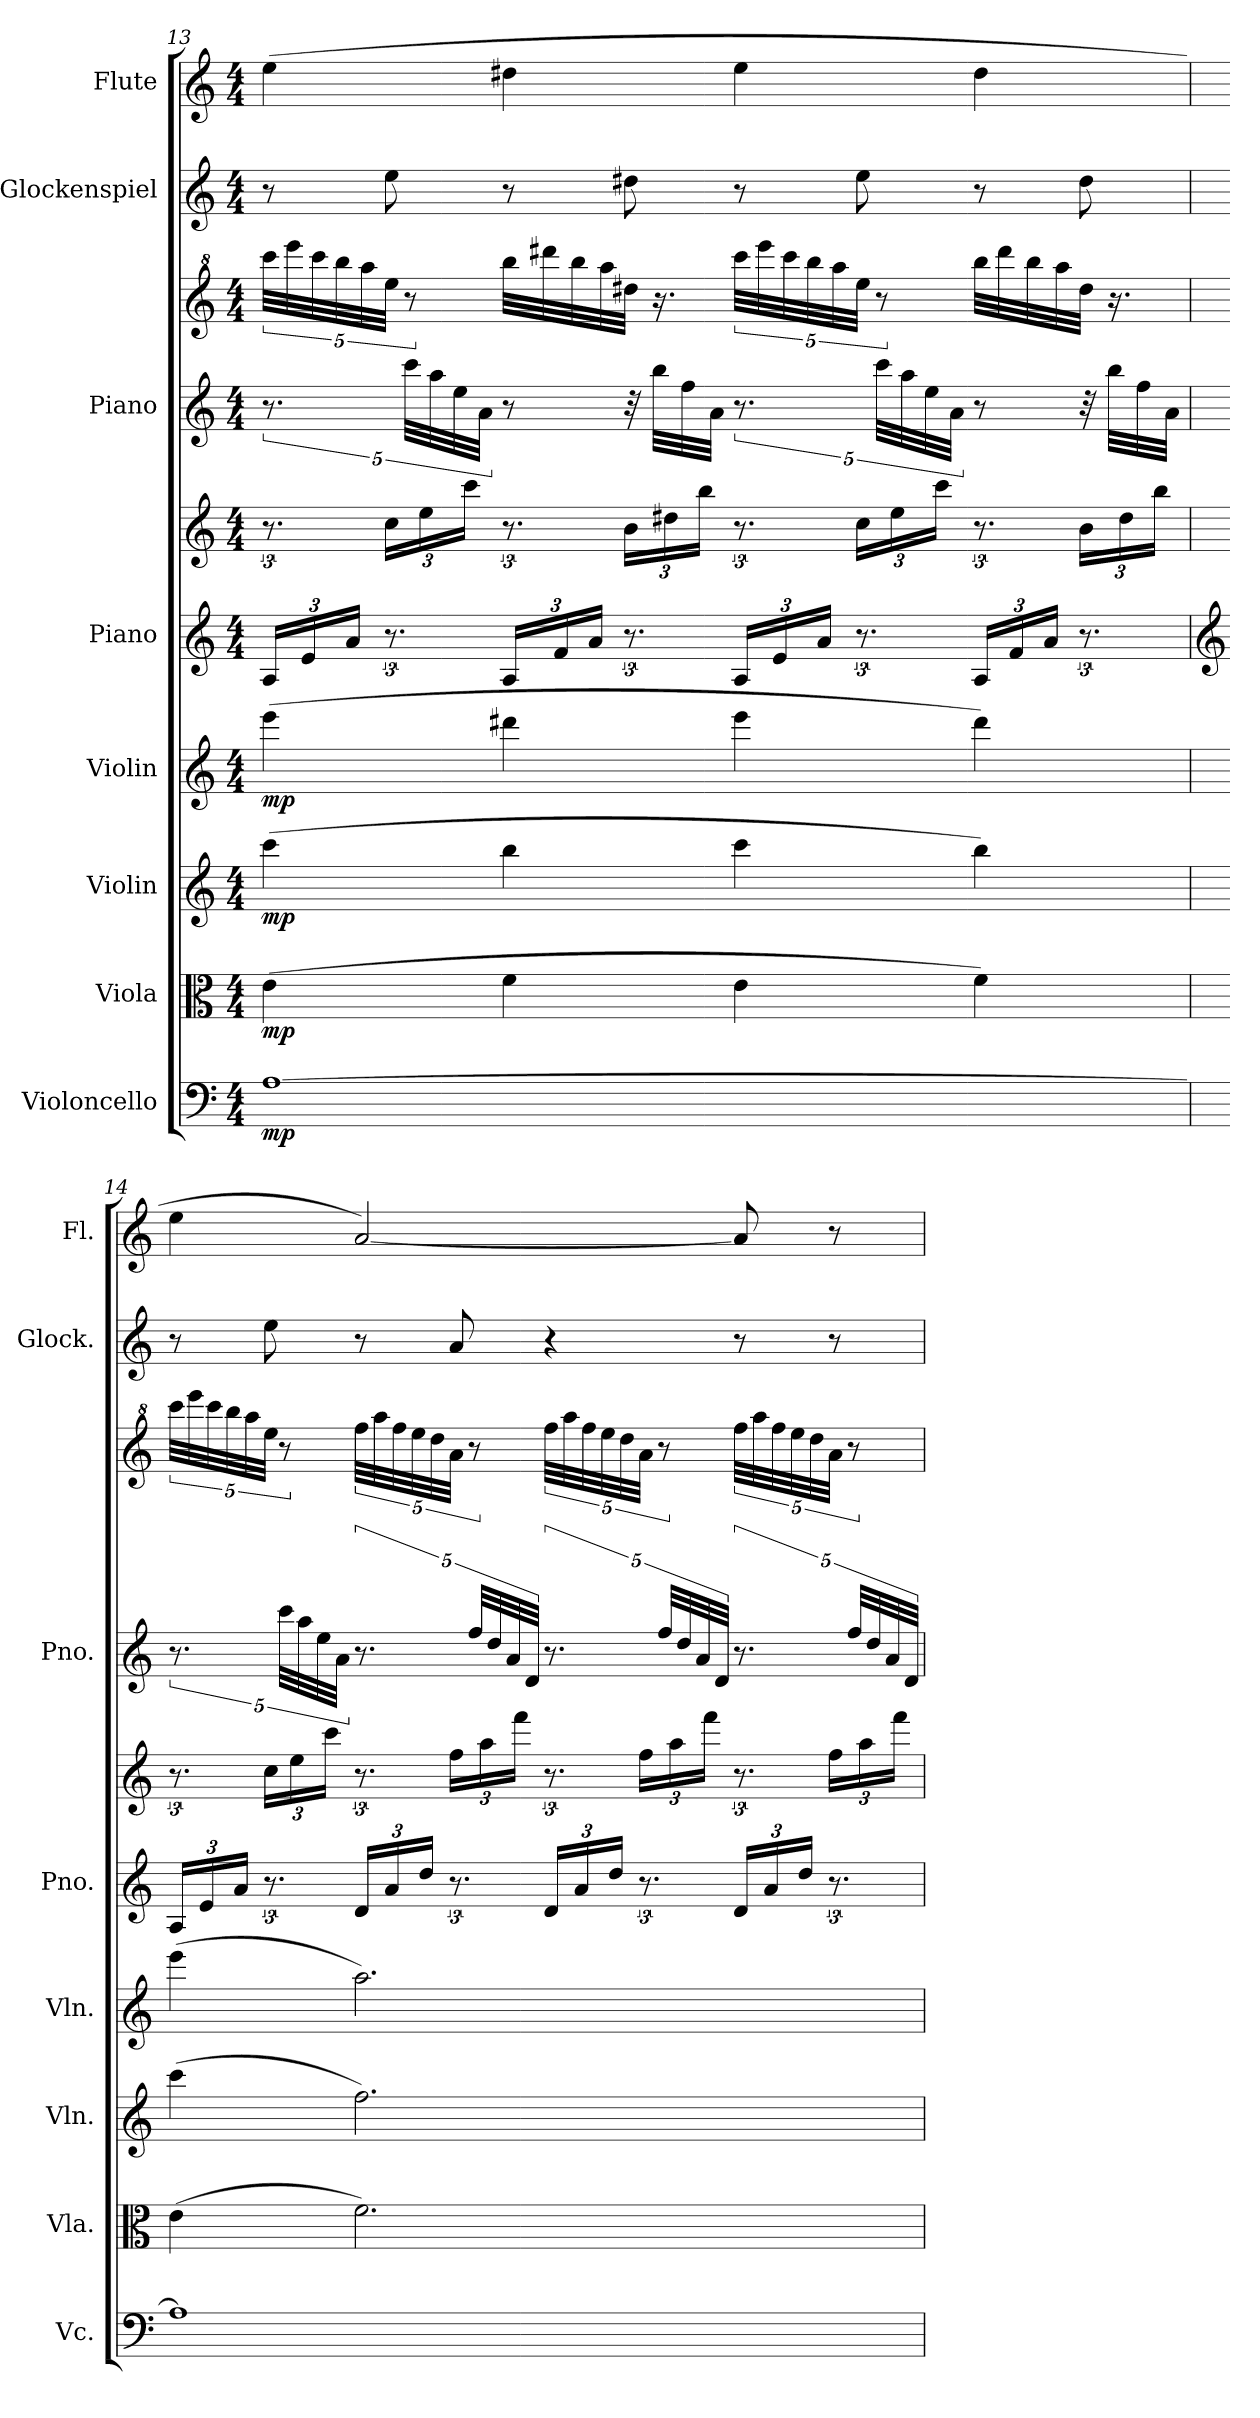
**kern	**dynam	**kern	**dynam	**kern	**dynam	**kern	**dynam	**kern	**kern	**kern	**kern	**kern	**kern
*part8	*part8	*part7	*part7	*part6	*part6	*part5	*part5	*part4	*part4	*part3	*part3	*part2	*part1
*staff10	*staff10	*staff9	*staff9	*staff8	*staff8	*staff7	*staff7	*staff6	*staff5	*staff4	*staff3	*staff2	*staff1
*I"Violoncello	*	*I"Viola	*	*I"Violin	*	*I"Violin	*	*I"Piano	*	*I"Piano	*	*I"Glockenspiel	*I"Flute
*I'Vc.	*	*I'Vla.	*	*I'Vln.	*	*I'Vln.	*	*I'Pno.	*	*I'Pno.	*	*I'Glock.	*I'Fl.
!!LO:PB:g=z
*clefF4	*	*clefC3	*	*clefG2	*	*clefG2	*	*clefG2	*clefG2	*clefG2	*clefG^2	*clefG2	*clefG2
*	*	*	*	*	*	*	*	*	*	*	*	*ITrd-14c-24	*
*k[]	*	*k[]	*	*k[]	*	*k[]	*	*k[]	*k[]	*k[]	*k[]	*k[]	*k[]
*M4/4	*	*M4/4	*	*M4/4	*	*M4/4	*	*M4/4	*M4/4	*M4/4	*M4/4	*M4/4	*M4/4
=13	=13	=13	=13	=13	=13	=13	=13	=13	=13	=13	=13	=13	=13
!	!LO:DY:b	!	!LO:DY:b	!	!LO:DY:b	!	!LO:DY:b	!	!	!	!	!	!
[1A	mp	(>4e\	mp	(>4ccc\	mp	(>4eee\	mp	24A/LL	12.r	10.r	40cccc\LLL	8r	(>4ee\
.	.	.	.	.	.	.	.	.	.	.	40eeee\	.	.
.	.	.	.	.	.	.	.	24e/	.	.	.	.	.
.	.	.	.	.	.	.	.	.	.	.	40cccc\	.	.
.	.	.	.	.	.	.	.	.	.	.	40bbb\	.	.
.	.	.	.	.	.	.	.	24a/JJ	.	.	.	.	.
.	.	.	.	.	.	.	.	.	.	.	40aaa\	.	.
.	.	.	.	.	.	.	.	12.r	24cc\LL	.	40eee\JJJ	8eeee\	.
.	.	.	.	.	.	.	.	.	.	40ccc\LLL	10r	.	.
.	.	.	.	.	.	.	.	.	24ee\	.	.	.	.
.	.	.	.	.	.	.	.	.	.	40aa\	.	.	.
.	.	.	.	.	.	.	.	.	.	40ee\	.	.	.
.	.	.	.	.	.	.	.	.	24ccc\JJ	.	.	.	.
.	.	.	.	.	.	.	.	.	.	40a\JJJ	.	.	.
.	.	4f\	.	4bb\	.	4ddd#X\	.	24A/LL	12.r	8r	32bbb\LLL	8r	4dd#X\
.	.	.	.	.	.	.	.	.	.	.	32dddd#X\	.	.
.	.	.	.	.	.	.	.	24f/	.	.	.	.	.
.	.	.	.	.	.	.	.	.	.	.	32bbb\	.	.
.	.	.	.	.	.	.	.	24a/JJ	.	.	.	.	.
.	.	.	.	.	.	.	.	.	.	.	32aaa\	.	.
.	.	.	.	.	.	.	.	12.r	24b\LL	32r	32ddd#X\JJJ	8dddd#X\	.
.	.	.	.	.	.	.	.	.	.	32bb\LLL	16.r	.	.
.	.	.	.	.	.	.	.	.	24dd#X\	.	.	.	.
.	.	.	.	.	.	.	.	.	.	32ff\	.	.	.
.	.	.	.	.	.	.	.	.	24bb\JJ	.	.	.	.
.	.	.	.	.	.	.	.	.	.	32a\JJJ	.	.	.
.	.	4e\	.	4ccc\	.	4eee\	.	24A/LL	12.r	10.r	40cccc\LLL	8r	4ee\
.	.	.	.	.	.	.	.	.	.	.	40eeee\	.	.
.	.	.	.	.	.	.	.	24e/	.	.	.	.	.
.	.	.	.	.	.	.	.	.	.	.	40cccc\	.	.
.	.	.	.	.	.	.	.	.	.	.	40bbb\	.	.
.	.	.	.	.	.	.	.	24a/JJ	.	.	.	.	.
.	.	.	.	.	.	.	.	.	.	.	40aaa\	.	.
.	.	.	.	.	.	.	.	12.r	24cc\LL	.	40eee\JJJ	8eeee\	.
.	.	.	.	.	.	.	.	.	.	40ccc\LLL	10r	.	.
.	.	.	.	.	.	.	.	.	24ee\	.	.	.	.
.	.	.	.	.	.	.	.	.	.	40aa\	.	.	.
.	.	.	.	.	.	.	.	.	.	40ee\	.	.	.
.	.	.	.	.	.	.	.	.	24ccc\JJ	.	.	.	.
.	.	.	.	.	.	.	.	.	.	40a\JJJ	.	.	.
.	.	4f\)	.	4bb\)	.	4ddd#\)	.	24A/LL	12.r	8r	32bbb\LLL	8r	4dd#\
.	.	.	.	.	.	.	.	.	.	.	32dddd#\	.	.
.	.	.	.	.	.	.	.	24f/	.	.	.	.	.
.	.	.	.	.	.	.	.	.	.	.	32bbb\	.	.
.	.	.	.	.	.	.	.	24a/JJ	.	.	.	.	.
.	.	.	.	.	.	.	.	.	.	.	32aaa\	.	.
.	.	.	.	.	.	.	.	12.r	24b\LL	32r	32ddd#\JJJ	8dddd#\	.
.	.	.	.	.	.	.	.	.	.	32bb\LLL	16.r	.	.
.	.	.	.	.	.	.	.	.	24dd#\	.	.	.	.
.	.	.	.	.	.	.	.	.	.	32ff\	.	.	.
.	.	.	.	.	.	.	.	.	24bb\JJ	.	.	.	.
.	.	.	.	.	.	.	.	.	.	32a\JJJ	.	.	.
!!LO:PB:g=z
=14	=14	=14	=14	=14	=14	=14	=14	=14	=14	=14	=14	=14	=14
*	*	*	*	*	*	*	*	*clefG2	*	*	*	*	*
1A]	.	(>4e\	.	(>4ccc\	.	(>4eee\	.	24A/LL	12.r	10.r	40cccc\LLL	8r	4ee\
.	.	.	.	.	.	.	.	.	.	.	40eeee\	.	.
.	.	.	.	.	.	.	.	24e/	.	.	.	.	.
.	.	.	.	.	.	.	.	.	.	.	40cccc\	.	.
.	.	.	.	.	.	.	.	.	.	.	40bbb\	.	.
.	.	.	.	.	.	.	.	24a/JJ	.	.	.	.	.
.	.	.	.	.	.	.	.	.	.	.	40aaa\	.	.
.	.	.	.	.	.	.	.	12.r	24cc\LL	.	40eee\JJJ	8eeee\	.
.	.	.	.	.	.	.	.	.	.	40ccc\LLL	10r	.	.
.	.	.	.	.	.	.	.	.	24ee\	.	.	.	.
.	.	.	.	.	.	.	.	.	.	40aa\	.	.	.
.	.	.	.	.	.	.	.	.	.	40ee\	.	.	.
.	.	.	.	.	.	.	.	.	24ccc\JJ	.	.	.	.
.	.	.	.	.	.	.	.	.	.	40a\JJJ	.	.	.
.	.	2.f\)	.	2.ff\)	.	2.aa\)	.	24d/LL	12.r	10.r	40fff\LLL	8r	[2a/)
.	.	.	.	.	.	.	.	.	.	.	40aaa\	.	.
.	.	.	.	.	.	.	.	24a/	.	.	.	.	.
.	.	.	.	.	.	.	.	.	.	.	40fff\	.	.
.	.	.	.	.	.	.	.	.	.	.	40eee\	.	.
.	.	.	.	.	.	.	.	24dd/JJ	.	.	.	.	.
.	.	.	.	.	.	.	.	.	.	.	40ddd\	.	.
.	.	.	.	.	.	.	.	12.r	24ff\LL	.	40aa\JJJ	8aaa/	.
.	.	.	.	.	.	.	.	.	.	40ff/LLL	10r	.	.
.	.	.	.	.	.	.	.	.	24aa\	.	.	.	.
.	.	.	.	.	.	.	.	.	.	40dd/	.	.	.
.	.	.	.	.	.	.	.	.	.	40a/	.	.	.
.	.	.	.	.	.	.	.	.	24fff\JJ	.	.	.	.
.	.	.	.	.	.	.	.	.	.	40d/JJJ	.	.	.
.	.	.	.	.	.	.	.	24d/LL	12.r	10.r	40fff\LLL	4r	.
.	.	.	.	.	.	.	.	.	.	.	40aaa\	.	.
.	.	.	.	.	.	.	.	24a/	.	.	.	.	.
.	.	.	.	.	.	.	.	.	.	.	40fff\	.	.
.	.	.	.	.	.	.	.	.	.	.	40eee\	.	.
.	.	.	.	.	.	.	.	24dd/JJ	.	.	.	.	.
.	.	.	.	.	.	.	.	.	.	.	40ddd\	.	.
.	.	.	.	.	.	.	.	12.r	24ff\LL	.	40aa\JJJ	.	.
.	.	.	.	.	.	.	.	.	.	40ff/LLL	10r	.	.
.	.	.	.	.	.	.	.	.	24aa\	.	.	.	.
.	.	.	.	.	.	.	.	.	.	40dd/	.	.	.
.	.	.	.	.	.	.	.	.	.	40a/	.	.	.
.	.	.	.	.	.	.	.	.	24fff\JJ	.	.	.	.
.	.	.	.	.	.	.	.	.	.	40d/JJJ	.	.	.
.	.	.	.	.	.	.	.	24d/LL	12.r	10.r	40fff\LLL	8r	8a/]
.	.	.	.	.	.	.	.	.	.	.	40aaa\	.	.
.	.	.	.	.	.	.	.	24a/	.	.	.	.	.
.	.	.	.	.	.	.	.	.	.	.	40fff\	.	.
.	.	.	.	.	.	.	.	.	.	.	40eee\	.	.
.	.	.	.	.	.	.	.	24dd/JJ	.	.	.	.	.
.	.	.	.	.	.	.	.	.	.	.	40ddd\	.	.
.	.	.	.	.	.	.	.	12.r	24ff\LL	.	40aa\JJJ	8r	8r
.	.	.	.	.	.	.	.	.	.	40ff/LLL	10r	.	.
.	.	.	.	.	.	.	.	.	24aa\	.	.	.	.
.	.	.	.	.	.	.	.	.	.	40dd/	.	.	.
.	.	.	.	.	.	.	.	.	.	40a/	.	.	.
.	.	.	.	.	.	.	.	.	24fff\JJ	.	.	.	.
.	.	.	.	.	.	.	.	.	.	40d/JJJ	.	.	.
=	=	=	=	=	=	=	=	=	=	=	=	=	=
*-	*-	*-	*-	*-	*-	*-	*-	*-	*-	*-	*-	*-	*-
